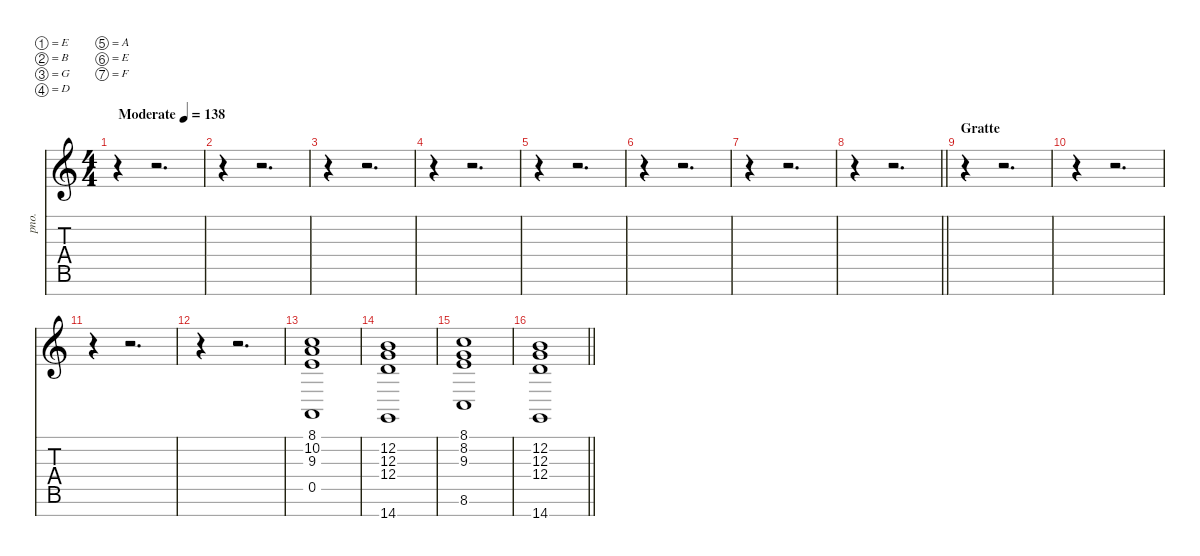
\defaultSystemsLayout 4
\hideDynamics
\bracketExtendMode nobrackets
\track ("Clavier" "pno.") {instrument acousticgrandpiano}
\staff {score tabs}
\tuning (E4 B3 G3 D3 A2 E2 F1)
\ts (4 4)
\beaming (8 2 2 2 2)
\tempo (138 "Moderate")
\clef g2
\ks aminor
r.4{dy mp instrument acousticgrandpiano beam Down} r.2{d beam Down} |
r.4{beam Down} r.2{d beam Down} |
r.4{beam Down} r.2{d beam Down} |
r.4{beam Down} r.2{d beam Down} |
r.4{beam Down} r.2{d beam Down} |
r.4{beam Down} r.2{d beam Down} |
r.4{beam Down} r.2{d beam Down} |
\barLineRight lightlight
r.4{beam Down} r.2{d beam Down} |
\section ("" "Gratte")
r.4{beam Down} r.2{d beam Down} |
r.4{beam Down} r.2{d beam Down} |
r.4{beam Down} r.2{d beam Down} |
r.4{beam Down} r.2{d beam Down} |
(8.1 10.2 9.3 0.5).1{beam Up} |
(12.2 12.3 12.4 14.7).1{beam Up} |
(8.1 8.2 9.3 8.6).1{beam Up} |
\barLineRight lightlight
(12.2 12.3 12.4 14.7).1{beam Up}
